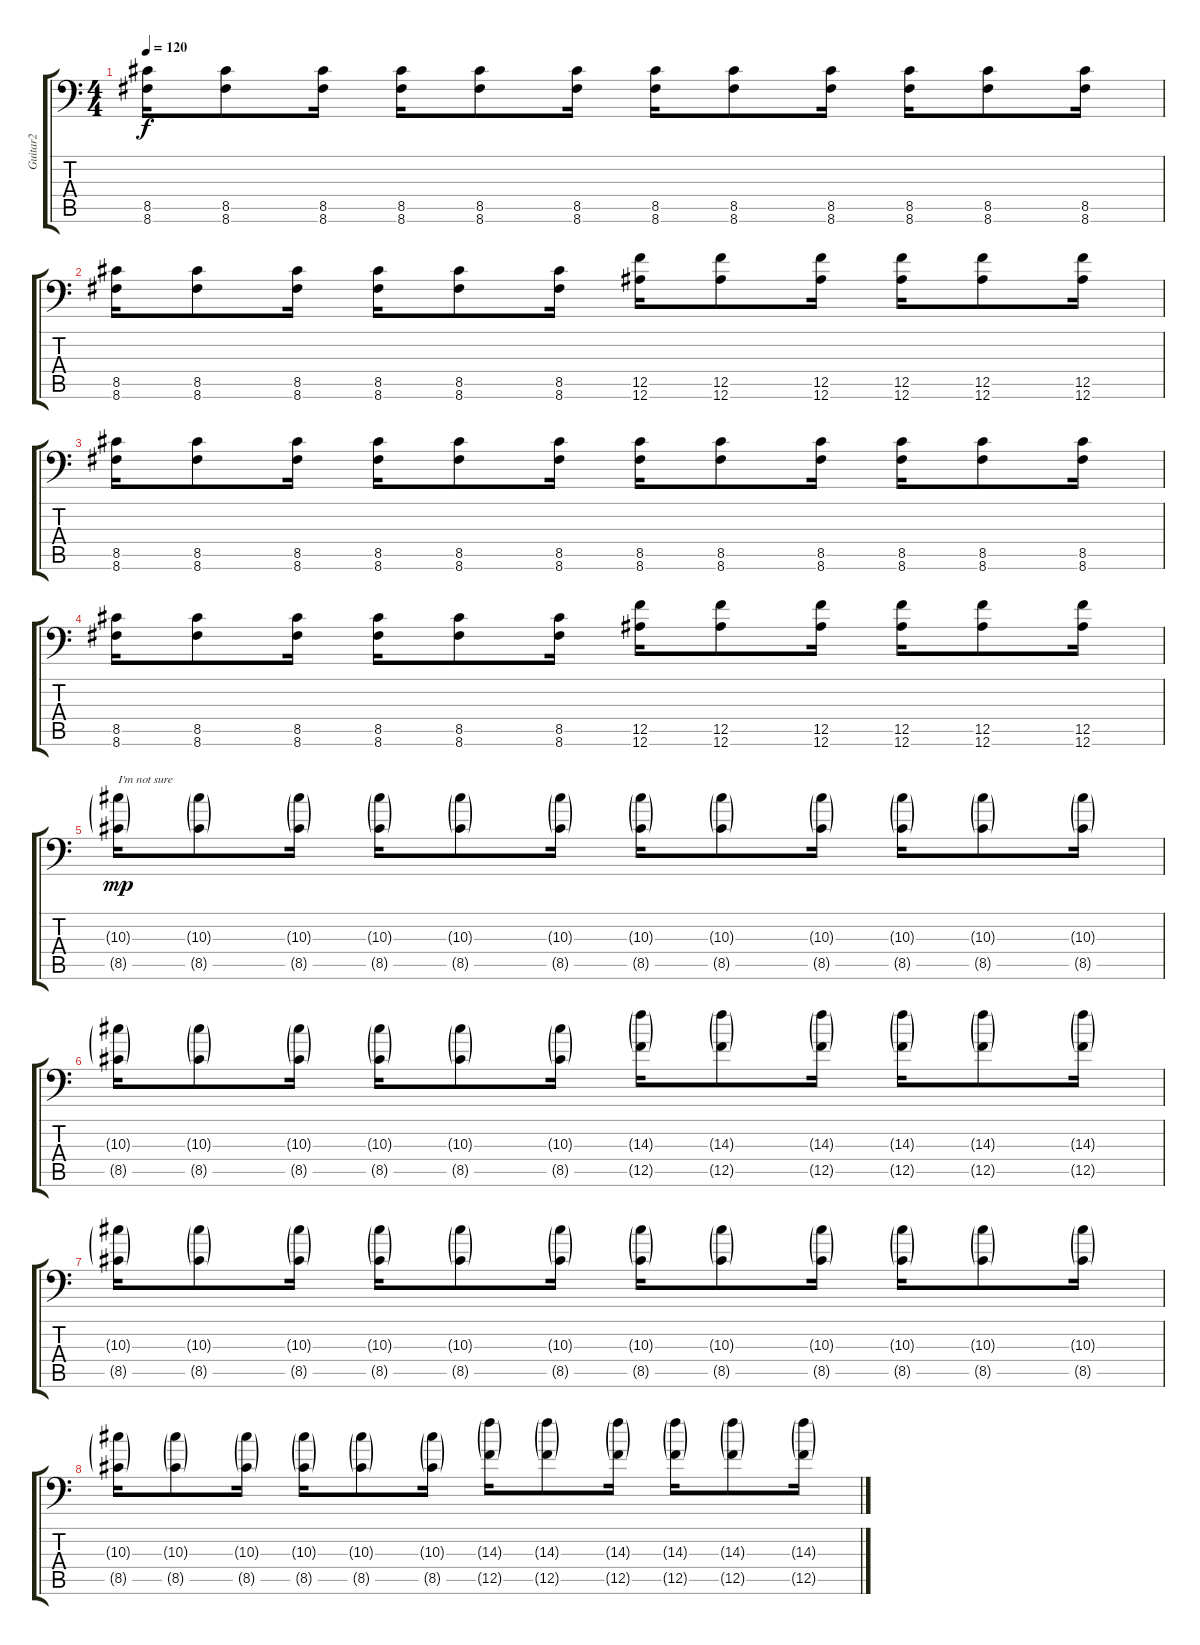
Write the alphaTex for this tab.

\track ("Guitar2" "Guitar2") {instrument distortionguitar}
\staff {score tabs}
\tuning (C4 G3 Eb3 Bb2 F2 Bb1) {hide}
\ts (4 4)
\tempo 120
\clef f4
\ks c
(8.5 8.6).16{dy f} (8.5 8.6).8 (8.5 8.6).16 (8.5 8.6).16 (8.5 8.6).8 (8.5 8.6).16 (8.5 8.6).16 (8.5 8.6).8 (8.5 8.6).16 (8.5 8.6).16 (8.5 8.6).8 (8.5 8.6).16 |
(8.5 8.6).16 (8.5 8.6).8 (8.5 8.6).16 (8.5 8.6).16 (8.5 8.6).8 (8.5 8.6).16 (12.5 12.6).16 (12.5 12.6).8 (12.5 12.6).16 (12.5 12.6).16 (12.5 12.6).8 (12.5 12.6).16 |
(8.5 8.6).16 (8.5 8.6).8 (8.5 8.6).16 (8.5 8.6).16 (8.5 8.6).8 (8.5 8.6).16 (8.5 8.6).16 (8.5 8.6).8 (8.5 8.6).16 (8.5 8.6).16 (8.5 8.6).8 (8.5 8.6).16 |
(8.5 8.6).16 (8.5 8.6).8 (8.5 8.6).16 (8.5 8.6).16 (8.5 8.6).8 (8.5 8.6).16 (12.5 12.6).16 (12.5 12.6).8 (12.5 12.6).16 (12.5 12.6).16 (12.5 12.6).8 (12.5 12.6).16 |
(10.3{g} 8.5{g}).16{txt "I'm not sure" dy mp} (10.3{g} 8.5{g}).8 (10.3{g} 8.5{g}).16 (10.3{g} 8.5{g}).16 (10.3{g} 8.5{g}).8 (10.3{g} 8.5{g}).16 (10.3{g} 8.5{g}).16 (10.3{g} 8.5{g}).8 (10.3{g} 8.5{g}).16 (10.3{g} 8.5{g}).16 (10.3{g} 8.5{g}).8 (10.3{g} 8.5{g}).16 |
(10.3{g} 8.5{g}).16 (10.3{g} 8.5{g}).8 (10.3{g} 8.5{g}).16 (10.3{g} 8.5{g}).16 (10.3{g} 8.5{g}).8 (10.3{g} 8.5{g}).16 (14.3{g} 12.5{g}).16 (14.3{g} 12.5{g}).8 (14.3{g} 12.5{g}).16 (14.3{g} 12.5{g}).16 (14.3{g} 12.5{g}).8 (14.3{g} 12.5{g}).16 |
(10.3{g} 8.5{g}).16 (10.3{g} 8.5{g}).8 (10.3{g} 8.5{g}).16 (10.3{g} 8.5{g}).16 (10.3{g} 8.5{g}).8 (10.3{g} 8.5{g}).16 (10.3{g} 8.5{g}).16 (10.3{g} 8.5{g}).8 (10.3{g} 8.5{g}).16 (10.3{g} 8.5{g}).16 (10.3{g} 8.5{g}).8 (10.3{g} 8.5{g}).16 |
(10.3{g} 8.5{g}).16 (10.3{g} 8.5{g}).8 (10.3{g} 8.5{g}).16 (10.3{g} 8.5{g}).16 (10.3{g} 8.5{g}).8 (10.3{g} 8.5{g}).16 (14.3{g} 12.5{g}).16 (14.3{g} 12.5{g}).8 (14.3{g} 12.5{g}).16 (14.3{g} 12.5{g}).16 (14.3{g} 12.5{g}).8 (14.3{g} 12.5{g}).16
